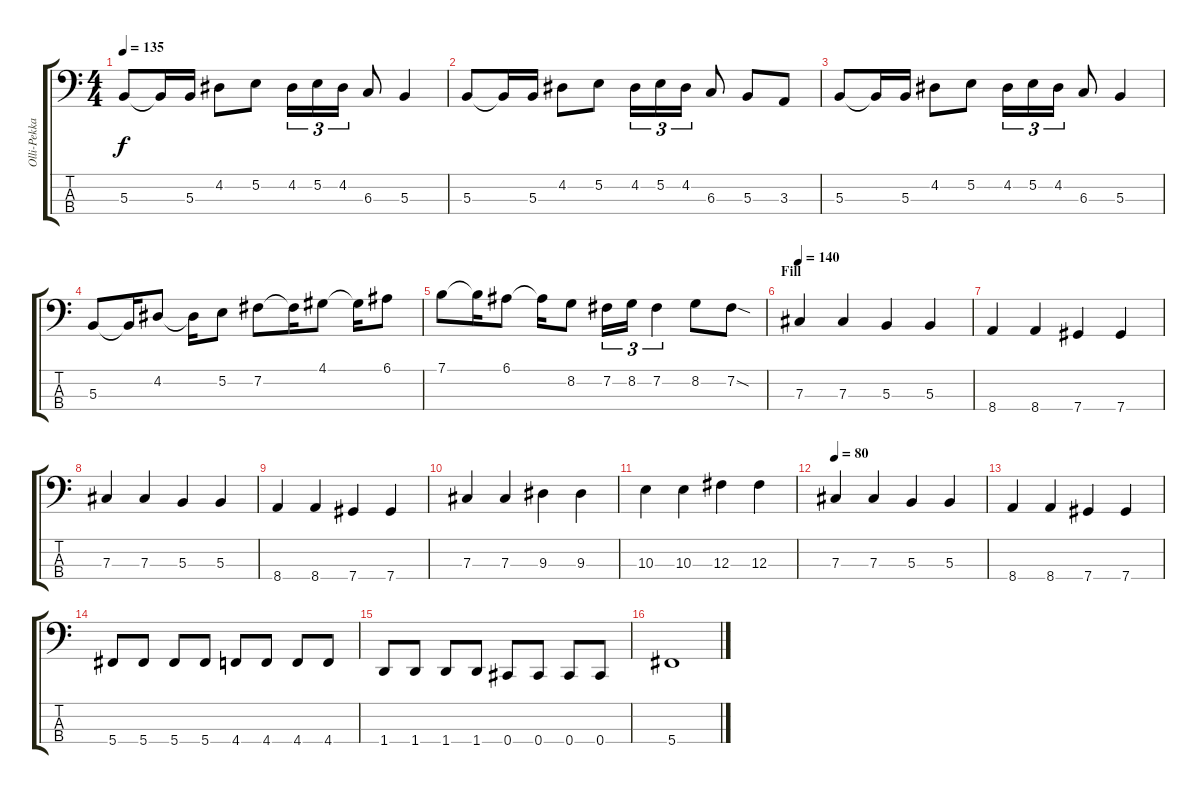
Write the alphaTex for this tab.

\track ("Olli-Pekka Laine" "Olli-Pekka") {instrument electricbassfinger}
\staff {score tabs}
\tuning (E2 B1 Gb1 Db1) {hide}
\ts (4 4)
\tempo 135
\clef f4
\ks c
5.3.8{dy f} 5.3{t}.16 5.3.16 4.2.8 5.2.8 4.2.16{tu (3 2)} 5.2.16{tu (3 2)} 4.2.16{tu (3 2)} 6.3.8 5.3.4 |
5.3.8 5.3{t}.16 5.3.16 4.2.8 5.2.8 4.2.16{tu (3 2)} 5.2.16{tu (3 2)} 4.2.16{tu (3 2)} 6.3.8 5.3.8 3.3.8 |
5.3.8 5.3{t}.16 5.3.16 4.2.8 5.2.8 4.2.16{tu (3 2)} 5.2.16{tu (3 2)} 4.2.16{tu (3 2)} 6.3.8 5.3.4 |
5.3.8 5.3{t}.16 4.2.8 4.2{t}.16 5.2.8 7.2.8 7.2{t}.16 4.1.8 4.1{t}.16 6.1.8 |
7.1.8 7.1{t}.16 6.1.8 6.1{t}.16 8.2.8 7.2.16{tu (3 2)} 8.2.16{tu (3 2)} 7.2.4{tu (3 2)} 8.2.8 7.2{sod}.8 |
\section ("" "Fill")
\tempo 140
7.3.4{volume 14} 7.3.4 5.3.4 5.3.4 |
8.4.4 8.4.4 7.4.4 7.4.4 |
7.3.4 7.3.4 5.3.4 5.3.4 |
8.4.4 8.4.4 7.4.4 7.4.4 |
7.3.4 7.3.4 9.3.4 9.3.4 |
10.3.4 10.3.4 12.3.4 12.3.4 |
\tempo 80
7.3.4 7.3.4 5.3.4 5.3.4 |
8.4.4 8.4.4 7.4.4 7.4.4 |
5.4.8 5.4.8 5.4.8 5.4.8 4.4.8 4.4.8 4.4.8 4.4.8 |
1.4.8 1.4.8 1.4.8 1.4.8 0.4.8 0.4.8 0.4.8 0.4.8 |
5.4.1
